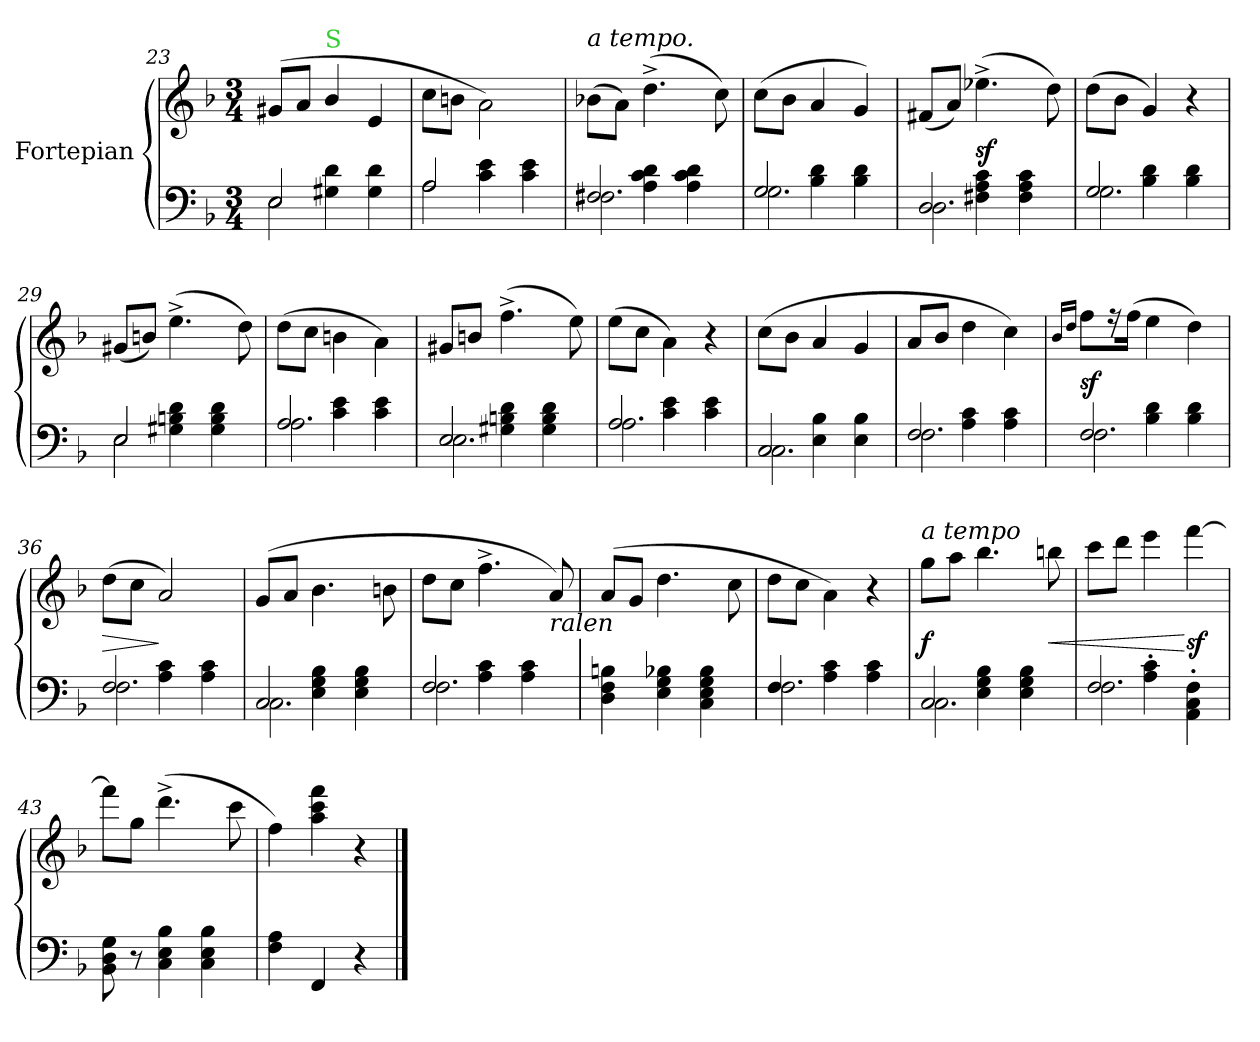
**kern	**kern	**dynam
*part1	*part1	*part1
*staff2	*staff1	*staff1/2
*I"Fortepian	*	*
*clefF4	*clefG2	*
*k[b-]	*k[b-]	*
*M3/4	*M3/4	*
=23	=23	=23
*^	*	*
!LO:N:vis=2	!LO:N:vis=2	!	!
4E/	2.E\	(8g#X/L	.
.	.	8a/J	.
!	!	!LO:TX:a:color=limegreen:t=S	!
4G#X\ 4d\	.	4b-/	.
4G#\ 4d\	.	4e/	.
=24	=24	=24	=24
!LO:N:vis=2	!LO:N:vis=2	!	!
4A/	2.A\	8cc\L	.
.	.	8bn\J	.
4c\ 4e\	.	2a\)	.
4c\ 4e\	.	.	.
=25	=25	=25	=25
!	!	!LO:TX:a:i:t=a tempo.	!
!LO:N:vis=2	!	!	!
4F#X/	2.F#X\	(8b-X\L	.
.	.	8a\J)	.
4A\ 4c\ 4d\	.	(4.dd^\	.
4A\ 4c\ 4d\	.	.	.
.	.	8cc\)	.
=26	=26	=26	=26
!LO:N:vis=2	!	!	!
4G/	2.G\	(8cc\L	.
.	.	8b-\J	.
4B-\ 4d\	.	4a/	.
4B-\ 4d\	.	4g/)	.
=27	=27	=27	=27
!LO:N:vis=2	!	!	!
4D/	2.D\	(8f#X/L	.
.	.	8a/J)	.
4F#X\ 4A\ 4c\	.	(4.ee-X^\	sf
4F#\ 4A\ 4c\	.	.	.
.	.	8dd\)	.
=28	=28	=28	=28
!LO:N:vis=2	!	!	!
4G/	2.G\	(8dd\L	.
.	.	8b-\J	.
4B-\ 4d\	.	4g/)	.
4B-\ 4d\	.	4r	.
=29	=29	=29	=29
!LO:N:vis=2	!LO:N:vis=2	!	!
4E/	2.E\	(8g#X/L	.
.	.	8bn/J)	.
4G#X\ 4Bn\ 4d\	.	(4.ee^\	.
4G#\ 4B\ 4d\	.	.	.
.	.	8dd\)	.
=30	=30	=30	=30
!LO:N:vis=2	!	!	!
4A/	2.A\	(8dd\L	.
.	.	8cc\J	.
4c\ 4e\	.	4bn\	.
4c\ 4e\	.	4a\)	.
=31	=31	=31	=31
!LO:N:vis=2	!	!	!
4E/	2.E\	8g#X/L	.
.	.	8bn/J	.
4G#X\ 4Bn\ 4d\	.	(4.ff^\	.
4G#\ 4B\ 4d\	.	.	.
.	.	8ee\)	.
=32	=32	=32	=32
!LO:N:vis=2	!	!	!
4A/	2.A\	(8ee\L	.
.	.	8cc\J	.
4c\ 4e\	.	4a\)	.
4c\ 4e\	.	4r	.
=33	=33	=33	=33
!LO:N:vis=2	!	!	!
4C/	2.C\	(8cc\L	.
.	.	8b-\J	.
4E\ 4B-\	.	4a/	.
4E\ 4B-\	.	4g/	.
=34	=34	=34	=34
!LO:N:vis=2	!	!	!
4F/	2.F\	8a/L	.
.	.	8b-/J	.
4A\ 4c\	.	4dd\	.
4A\ 4c\	.	4cc\)	.
=35	=35	=35	=35
.	.	16qqb-/LL	.
.	.	16qqdd/JJ	.
!LO:N:vis=2	!	!	!
4F/	2.F\	8ff\L	[ [ sf
.	.	16r	.
.	.	(16ff\Jk	.
4B-\ 4d\	.	4ee\	.
4B-\ 4d\	.	4dd\)	.
=36	=36	=36	=36
!LO:N:vis=2	!	!	!
4F/	2.F\	(8dd\L	>
.	.	8cc\J	.
4A\ 4c\	.	2a/)	]
4A\ 4c\	.	.	.
=37	=37	=37	=37
!LO:N:vis=2	!	!	!
4C/	2.C\	(8g/L	.
.	.	8a/J	.
4E\ 4G\ 4B-\	.	4.b-\	.
4E\ 4G\ 4B-\	.	.	.
.	.	8bn\	.
=38	=38	=38	=38
!LO:N:vis=2	!	!	!
4F/	2.F\	8dd\L	.
.	.	8cc\J	.
4A\ 4c\	.	4.ff^\	.
4A\ 4c\	.	.	.
!	!	!LO:TX:b:i:t=ralen	!
.	.	8a/)	.
*v	*v	*	*
=39	=39	=39
4D\ 4F\ 4Bn\	(8a/L	.
.	8g/J	.
4E\ 4G\ 4B-X\	4.dd\	.
4C\ 4E\ 4G\ 4B-\	.	.
.	8cc\	.
=40	=40	=40
!LO:N:vis=2	!	!
*^	*	*
4F/	2.F\	8dd\L	.
.	.	8cc\J	.
4A\ 4c\	.	4a\)	.
4A\ 4c\	.	4r	.
=41	=41	=41	=41
!	!	!LO:TX:a:i:t=a tempo	!
!LO:N:vis=2	!	!	!
4C/	2.C\	8gg\L	f
.	.	8aa\J	.
4E\ 4G\ 4B-\	.	4.bb-\	.
4E\ 4G\ 4B-\	.	.	.
.	.	8bbn\	<
=42	=42	=42	=42
!LO:N:vis=2	!	!	!
4F/	2.F\	8ccc\L	.
.	.	8ddd\J	.
4A'\ 4c'\	.	4eee\	.
4AA'\ 4C'\ 4F'\	.	[4fff\	[ sf
*v	*v	*	*
=43	=43	=43
8BB-\ 8D\ 8G\	8fff\L]	.
8r	8gg\J	.
4C\ 4E\ 4B-\	(4.ddd^<\	.
4C\ 4E\ 4B-\	.	.
.	8ccc\	.
=44	=44	=44
4F\ 4A\	4ff\)	.
4FF/	4aa\ 4ccc\ 4fff\	.
4r	4r	.
==	==	==
*-	*-	*-
